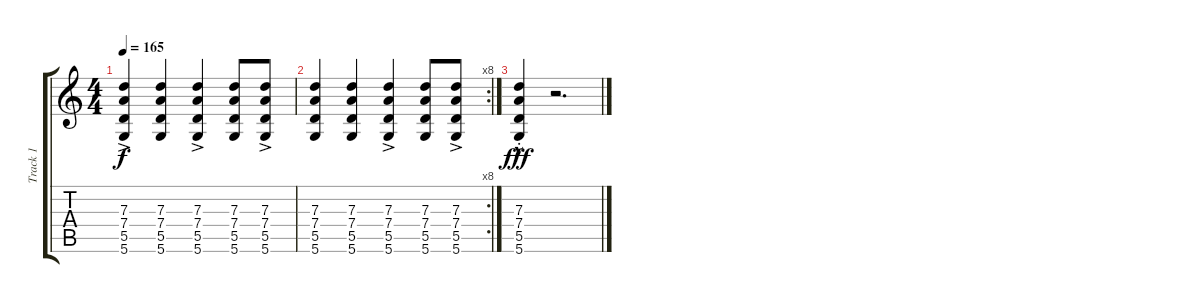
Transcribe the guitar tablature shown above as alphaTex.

\track ("Track 1" "Track 1") {instrument acousticguitarsteel}
\staff {score tabs}
\tuning (E4 B3 G3 D3 A2 D2) {hide}
\ts (4 4)
\tempo 165
\clef g2
\ks c
(7.3{ac} 7.4{ac} 5.5{ac} 5.6{ac}).4{dy f} (7.3 7.4 5.5 5.6).4 (7.3{ac} 7.4{ac} 5.5{ac} 5.6{ac}).4 (7.3 7.4 5.5 5.6).8 (7.3{ac} 7.4{ac} 5.5{ac} 5.6{ac}).8 |
\rc 8
(7.3 7.4 5.5 5.6).4 (7.3 7.4 5.5 5.6).4 (7.3{ac} 7.4{ac} 5.5{ac} 5.6{ac}).4 (7.3 7.4 5.5 5.6).8 (7.3{ac} 7.4{ac} 5.5{ac} 5.6{ac}).8 |
(7.3{hac st} 7.4{st} 5.5{st} 5.6{st}).4{dy fff} r.2{d}
